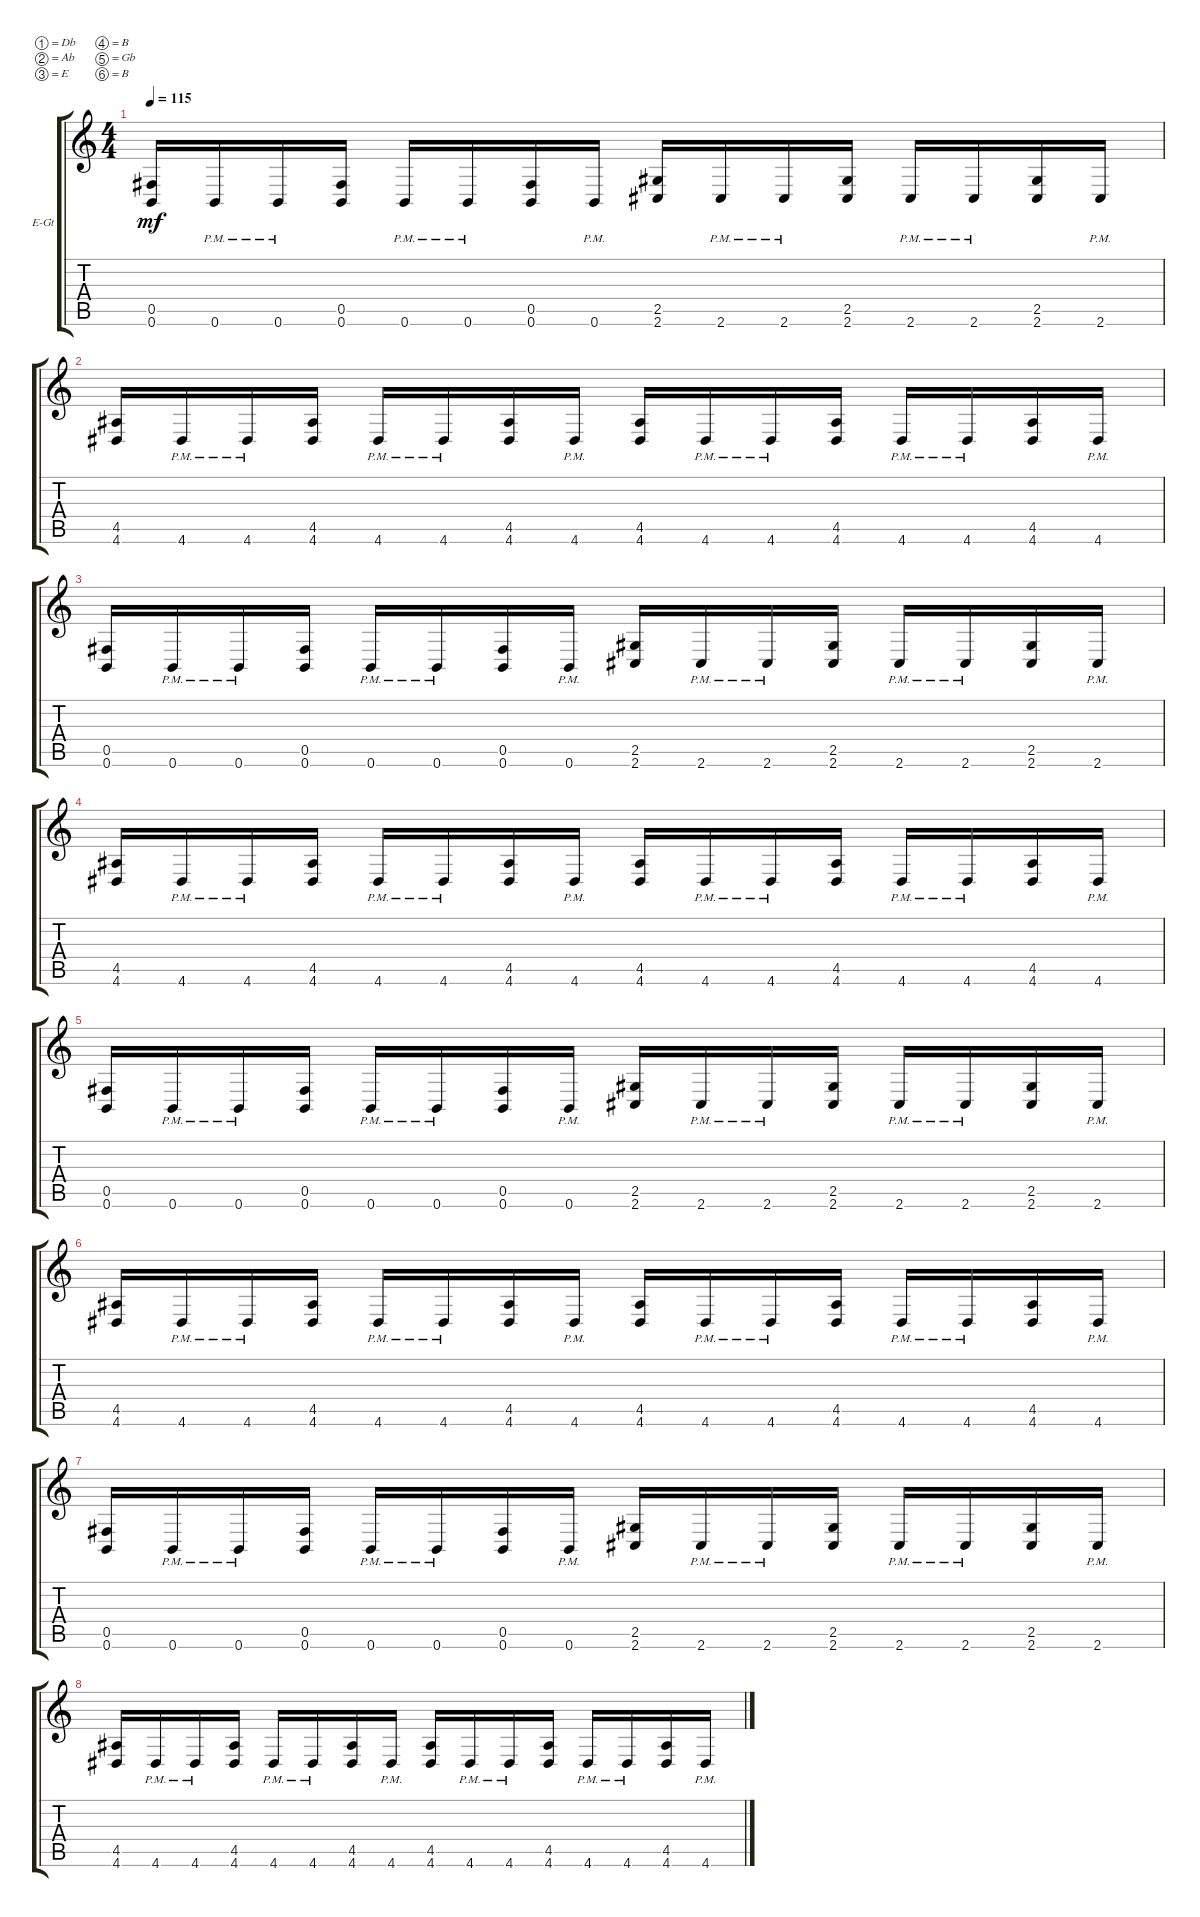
\bracketExtendMode groupsimilarinstruments
\firstSystemTrackNameOrientation horizontal
\otherSystemsTrackNameOrientation horizontal
\track ("Electric Rhythm Guitar" "E-Gt") {instrument distortionguitar}
\staff {score tabs}
\tuning (Db4 Ab3 E3 B2 Gb2 B1)
\ts (4 4)
\tempo 115
\clef g2
\ks c
(0.6 0.5).16{dy mf} 0.6{pm}.16 0.6{pm}.16 (0.6 0.5).16 0.6{pm}.16 0.6{pm}.16 (0.6 0.5).16 0.6{pm}.16 (2.6 2.5).16 2.6{pm}.16 2.6{pm}.16 (2.6 2.5).16 2.6{pm}.16 2.6{pm}.16 (2.6 2.5).16 2.6{pm}.16 |
(4.6 4.5).16 4.6{pm}.16 4.6{pm}.16 (4.6 4.5).16 4.6{pm}.16 4.6{pm}.16 (4.6 4.5).16 4.6{pm}.16 (4.6 4.5).16 4.6{pm}.16 4.6{pm}.16 (4.6 4.5).16 4.6{pm}.16 4.6{pm}.16 (4.6 4.5).16 4.6{pm}.16 |
(0.6 0.5).16 0.6{pm}.16 0.6{pm}.16 (0.6 0.5).16 0.6{pm}.16 0.6{pm}.16 (0.6 0.5).16 0.6{pm}.16 (2.6 2.5).16 2.6{pm}.16 2.6{pm}.16 (2.6 2.5).16 2.6{pm}.16 2.6{pm}.16 (2.6 2.5).16 2.6{pm}.16 |
(4.6 4.5).16 4.6{pm}.16 4.6{pm}.16 (4.6 4.5).16 4.6{pm}.16 4.6{pm}.16 (4.6 4.5).16 4.6{pm}.16 (4.6 4.5).16 4.6{pm}.16 4.6{pm}.16 (4.6 4.5).16 4.6{pm}.16 4.6{pm}.16 (4.6 4.5).16 4.6{pm}.16 |
(0.6 0.5).16 0.6{pm}.16 0.6{pm}.16 (0.6 0.5).16 0.6{pm}.16 0.6{pm}.16 (0.6 0.5).16 0.6{pm}.16 (2.6 2.5).16 2.6{pm}.16 2.6{pm}.16 (2.6 2.5).16 2.6{pm}.16 2.6{pm}.16 (2.6 2.5).16 2.6{pm}.16 |
(4.6 4.5).16 4.6{pm}.16 4.6{pm}.16 (4.6 4.5).16 4.6{pm}.16 4.6{pm}.16 (4.6 4.5).16 4.6{pm}.16 (4.6 4.5).16 4.6{pm}.16 4.6{pm}.16 (4.6 4.5).16 4.6{pm}.16 4.6{pm}.16 (4.6 4.5).16 4.6{pm}.16 |
(0.6 0.5).16 0.6{pm}.16 0.6{pm}.16 (0.6 0.5).16 0.6{pm}.16 0.6{pm}.16 (0.6 0.5).16 0.6{pm}.16 (2.6 2.5).16 2.6{pm}.16 2.6{pm}.16 (2.6 2.5).16 2.6{pm}.16 2.6{pm}.16 (2.6 2.5).16 2.6{pm}.16 |
(4.6 4.5).16 4.6{pm}.16 4.6{pm}.16 (4.6 4.5).16 4.6{pm}.16 4.6{pm}.16 (4.6 4.5).16 4.6{pm}.16 (4.6 4.5).16 4.6{pm}.16 4.6{pm}.16 (4.6 4.5).16 4.6{pm}.16 4.6{pm}.16 (4.6 4.5).16 4.6{pm}.16
